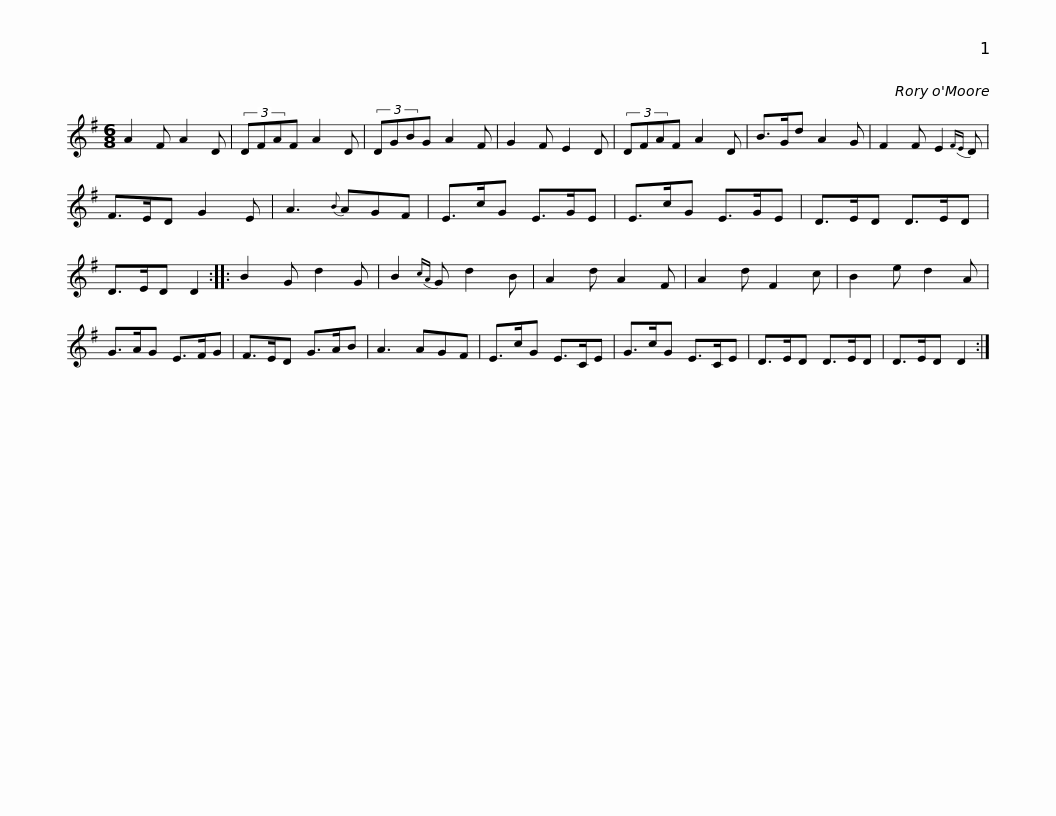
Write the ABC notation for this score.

X:1
L:1/8
M:6/8
I:linebreak $
K:G
V:1 treble
V:1
 A2 F A2 D | (3DFAF A2 D | (3DGBG A2 F | G2 F E2 D | (3DFAF A2 D | %5
 B>Gd A2 G | F2 F E2{FE} D |$ F>ED G2 E | A3{B} AGF | E>cG E>GE | %10
 E>cG E>GE | D>ED D>ED | D>ED D2 :: B2 G d2 G |$ B2{cA} G d2 B | %15
 A2 d A2 F | A2 d F2 c | B2 e d2 A | G>AG E>FG | F>ED G>AB | %20
 A3 AGF | E>cG E>CE |$ G>cG E>CE | D>ED D>ED | D>ED D2 :| %25
